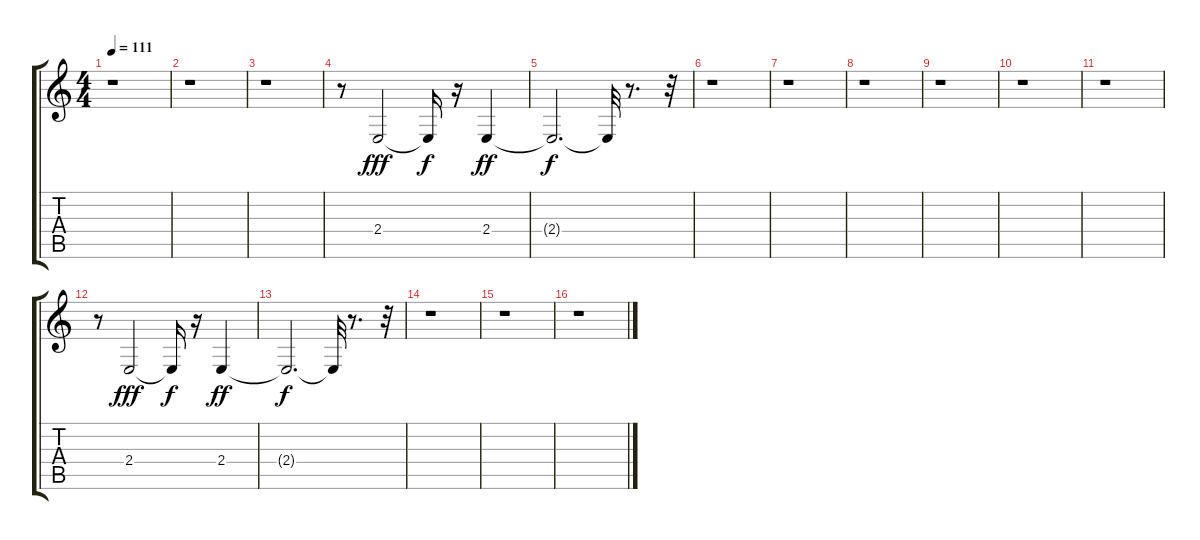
\track "" {instrument synthstrings1}
\staff {score tabs}
\tuning (E4 B3 G3 D3 A2 E2) {hide}
\ts (4 4)
\tempo 111
\clef g2
\ks c
r.1{dy f} |
r.1 |
r.1 |
r.8 2.4.2{dy fff} 2.4{t}.16{dy f} r.16 2.4.4{dy ff} |
2.4{t}.2{d dy f} 2.4{t}.32 r.8{d} r.32 |
r.1 |
r.1 |
r.1 |
r.1 |
r.1 |
r.1 |
r.8 2.4.2{dy fff} 2.4{t}.16{dy f} r.16 2.4.4{dy ff} |
2.4{t}.2{d dy f} 2.4{t}.32 r.8{d} r.32 |
r.1 |
r.1 |
r.1
